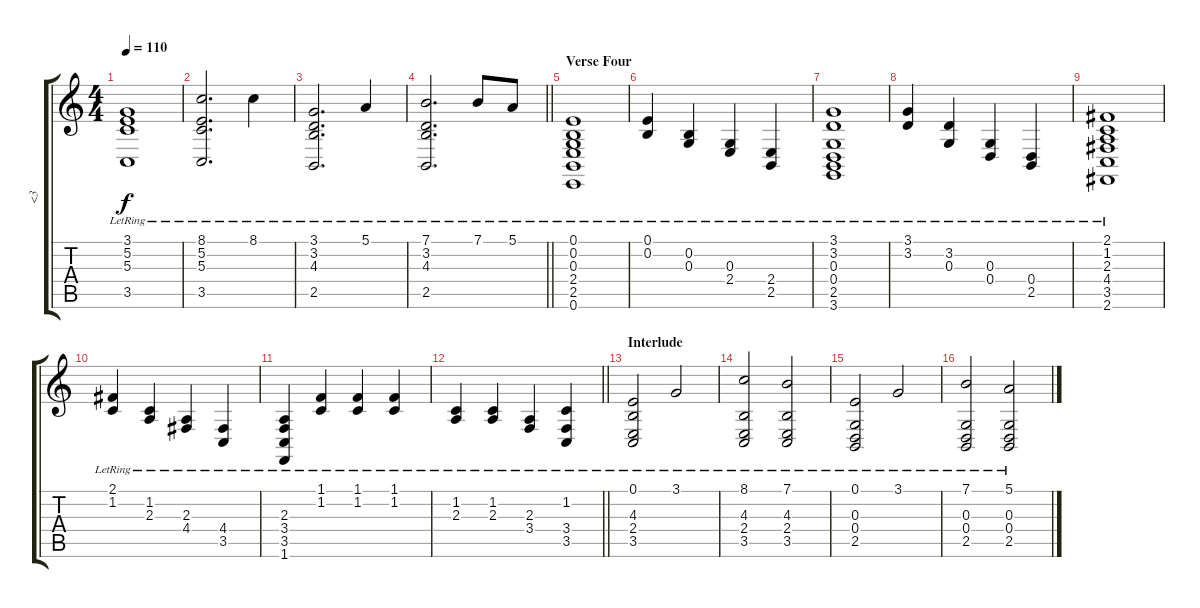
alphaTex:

\track ("<3" "<3") {instrument acousticgrandpiano}
\staff {score tabs}
\tuning (E4 B3 G3 D3 A2 E2) {hide}
\ts (4 4)
\tempo 110
\clef g2
\ks c
(3.1{lr} 5.2{lr} 5.3{lr} 3.5{lr}).1{dy f} |
(8.1{lr} 5.2{lr} 5.3{lr} 3.5{lr}).2{d} 8.1{lr}.4 |
(3.1{lr} 3.2{lr} 4.3{lr} 2.5{lr}).2{d} 5.1{lr}.4 |
\barLineRight lightlight
(7.1{lr} 3.2{lr} 4.3{lr} 2.5{lr}).2{d} 7.1{lr}.8 5.1{lr}.8 |
\section ("" "Verse Four")
(0.1{lr} 0.2{lr} 0.3{lr} 2.4{lr} 2.5{lr} 0.6{lr}).1 |
(0.1{lr} 0.2{lr}).4 (0.2{lr} 0.3{lr}).4 (0.3{lr} 2.4{lr}).4 (2.4{lr} 2.5{lr}).4 |
(3.1{lr} 3.2{lr} 0.3{lr} 0.4{lr} 2.5{lr} 3.6{lr}).1 |
(3.1{lr} 3.2{lr}).4 (3.2{lr} 0.3{lr}).4 (0.3{lr} 0.4{lr}).4 (0.4{lr} 2.5{lr}).4 |
(2.1{lr} 1.2{lr} 2.3{lr} 4.4{lr} 3.5{lr} 2.6{lr}).1 |
(2.1{lr} 1.2{lr}).4 (1.2{lr} 2.3{lr}).4 (2.3{lr} 4.4{lr}).4 (4.4{lr} 3.5{lr}).4 |
(2.3{lr} 3.4{lr} 3.5{lr} 1.6).4 (1.1{lr} 1.2{lr}).4 (1.1{lr} 1.2{lr}).4 (1.1{lr} 1.2{lr}).4 |
\barLineRight lightlight
(1.2{lr} 2.3{lr}).4 (1.2{lr} 2.3{lr}).4 (2.3{lr} 3.4{lr}).4 (1.2 3.4{lr} 3.5{lr}).4 |
\section ("" "Interlude")
(0.1{lr} 4.3{lr} 2.4{lr} 3.5{lr}).2 3.1{lr}.2 |
(8.1{lr} 4.3{lr} 2.4{lr} 3.5{lr}).2 (7.1{lr} 4.3{lr} 2.4{lr} 3.5{lr}).2 |
(0.1{lr} 0.3{lr} 0.4{lr} 2.5{lr}).2 3.1{lr}.2 |
(7.1{lr} 0.3{lr} 0.4{lr} 2.5{lr}).2 (5.1{lr} 0.3{lr} 0.4{lr} 2.5{lr}).2
